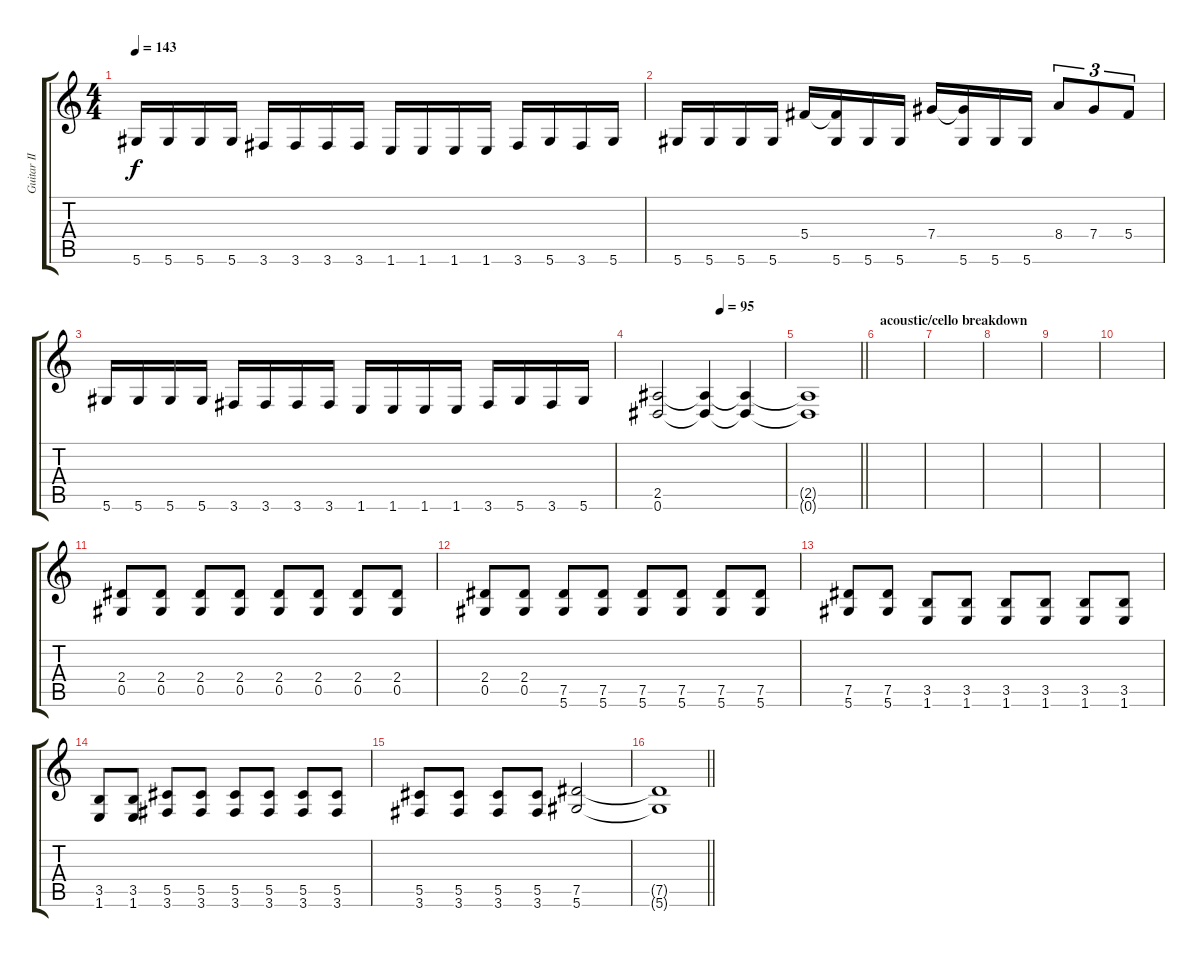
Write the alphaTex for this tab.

\track ("Guitar II" "Guitar II") {instrument distortionguitar}
\staff {score tabs}
\tuning (Eb4 Bb3 Gb3 Db3 Ab2 Eb2) {hide}
\ts (4 4)
\tempo 143
\clef g2
\ks c
5.6.16{dy f} 5.6.16 5.6.16 5.6.16 3.6.16 3.6.16 3.6.16 3.6.16 1.6.16 1.6.16 1.6.16 1.6.16 3.6.16 5.6.16 3.6.16 5.6.16 |
5.6.16 5.6.16 5.6.16 5.6.16 5.4.16 (5.4{t} 5.6).16 5.6.16 5.6.16 7.4.16 (7.4{t} 5.6).16 5.6.16 5.6.16 8.4.8{tu (3 2)} 7.4.8{tu (3 2)} 5.4.8{tu (3 2)} |
5.6.16 5.6.16 5.6.16 5.6.16 3.6.16 3.6.16 3.6.16 3.6.16 1.6.16 1.6.16 1.6.16 1.6.16 3.6.16 5.6.16 3.6.16 5.6.16 |
\tempo (95 0.5)
(2.5 0.6).2 (2.5{t} 0.6{t}).4{volume 5} (2.5{t} 0.6{t}).4 |
\barLineRight lightlight
(2.5{t} 0.6{t}).1 |
\section ("" "acoustic/cello breakdown")
|
|
|
|
|
(2.4 0.5).8{volume 9} (2.4 0.5).8 (2.4 0.5).8 (2.4 0.5).8 (2.4 0.5).8 (2.4 0.5).8 (2.4 0.5).8 (2.4 0.5).8 |
(2.4 0.5).8 (2.4 0.5).8 (7.5 5.6).8 (7.5 5.6).8 (7.5 5.6).8 (7.5 5.6).8 (7.5 5.6).8 (7.5 5.6).8 |
(7.5 5.6).8 (7.5 5.6).8 (3.5 1.6).8 (3.5 1.6).8 (3.5 1.6).8 (3.5 1.6).8 (3.5 1.6).8 (3.5 1.6).8 |
(3.5 1.6).8 (3.5 1.6).8 (5.5 3.6).8 (5.5 3.6).8 (5.5 3.6).8 (5.5 3.6).8 (5.5 3.6).8 (5.5 3.6).8 |
(5.5 3.6).8 (5.5 3.6).8 (5.5 3.6).8 (5.5 3.6).8 (7.5 5.6).2 |
\barLineRight lightlight
(7.5{t} 5.6{t}).1
